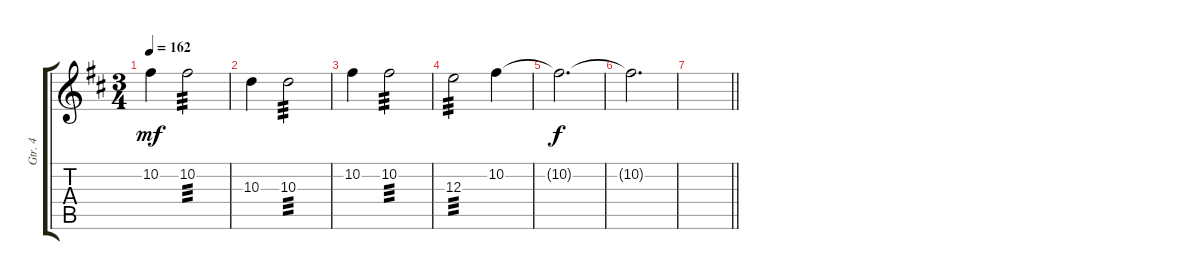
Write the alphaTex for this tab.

\track ("Gtr. 4" "Gtr. 4") {instrument distortionguitar}
\staff {score tabs}
\tuning (Db4 Ab3 E3 B2 Gb2 B1) {hide}
\ts (3 4)
\tempo 162
\clef g2
\ks bminor
10.2.4{dy mf} 10.2.2{tp 3} |
10.3.4 10.3.2{tp 3} |
10.2.4 10.2.2{tp 3} |
12.3.2{tp 3} 10.2.4 |
10.2{t}.2{d dy f} |
10.2{t}.2{d volume 0} |
\barLineRight lightlight
